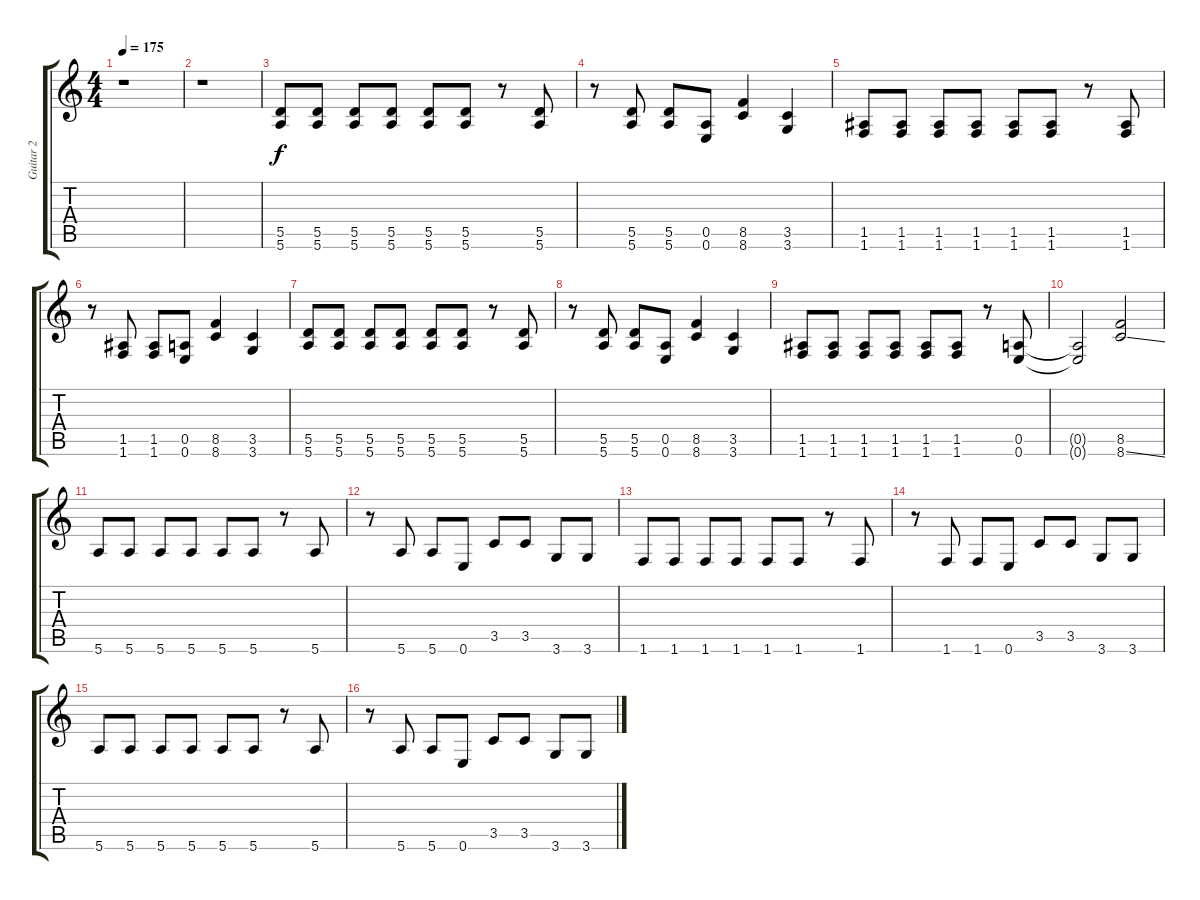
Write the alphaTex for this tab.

\track ("Guitar 2" "Guitar 2") {instrument distortionguitar}
\staff {score tabs}
\tuning (E4 B3 G3 D3 A2 E2) {hide}
\ts (4 4)
\tempo 175
\clef g2
\ks c
r.1{dy f instrument distortionguitar} |
r.1 |
(5.5 5.6).8 (5.5 5.6).8 (5.5 5.6).8 (5.5 5.6).8 (5.5 5.6).8 (5.5 5.6).8 r.8 (5.5 5.6).8 |
r.8 (5.5 5.6).8 (5.5 5.6).8 (0.5 0.6).8 (8.5 8.6).4 (3.5 3.6).4 |
(1.5 1.6).8 (1.5 1.6).8 (1.5 1.6).8 (1.5 1.6).8 (1.5 1.6).8 (1.5 1.6).8 r.8 (1.5 1.6).8 |
r.8 (1.5 1.6).8 (1.5 1.6).8 (0.5 0.6).8 (8.5 8.6).4 (3.5 3.6).4 |
(5.5 5.6).8 (5.5 5.6).8 (5.5 5.6).8 (5.5 5.6).8 (5.5 5.6).8 (5.5 5.6).8 r.8 (5.5 5.6).8 |
r.8 (5.5 5.6).8 (5.5 5.6).8 (0.5 0.6).8 (8.5 8.6).4 (3.5 3.6).4 |
(1.5 1.6).8 (1.5 1.6).8 (1.5 1.6).8 (1.5 1.6).8 (1.5 1.6).8 (1.5 1.6).8 r.8 (0.5 0.6).8 |
(0.5{t} 0.6{t}).2 (8.5 8.6{ss}).2 |
5.6.8{volume 16} 5.6.8 5.6.8 5.6.8 5.6.8 5.6.8 r.8 5.6.8 |
r.8 5.6.8 5.6.8 0.6.8 3.5.8 3.5.8 3.6.8 3.6.8 |
1.6.8 1.6.8 1.6.8 1.6.8 1.6.8 1.6.8 r.8 1.6.8 |
r.8 1.6.8 1.6.8 0.6.8 3.5.8 3.5.8 3.6.8 3.6.8 |
5.6.8 5.6.8 5.6.8 5.6.8 5.6.8 5.6.8 r.8 5.6.8 |
r.8 5.6.8 5.6.8 0.6.8 3.5.8 3.5.8 3.6.8 3.6.8
